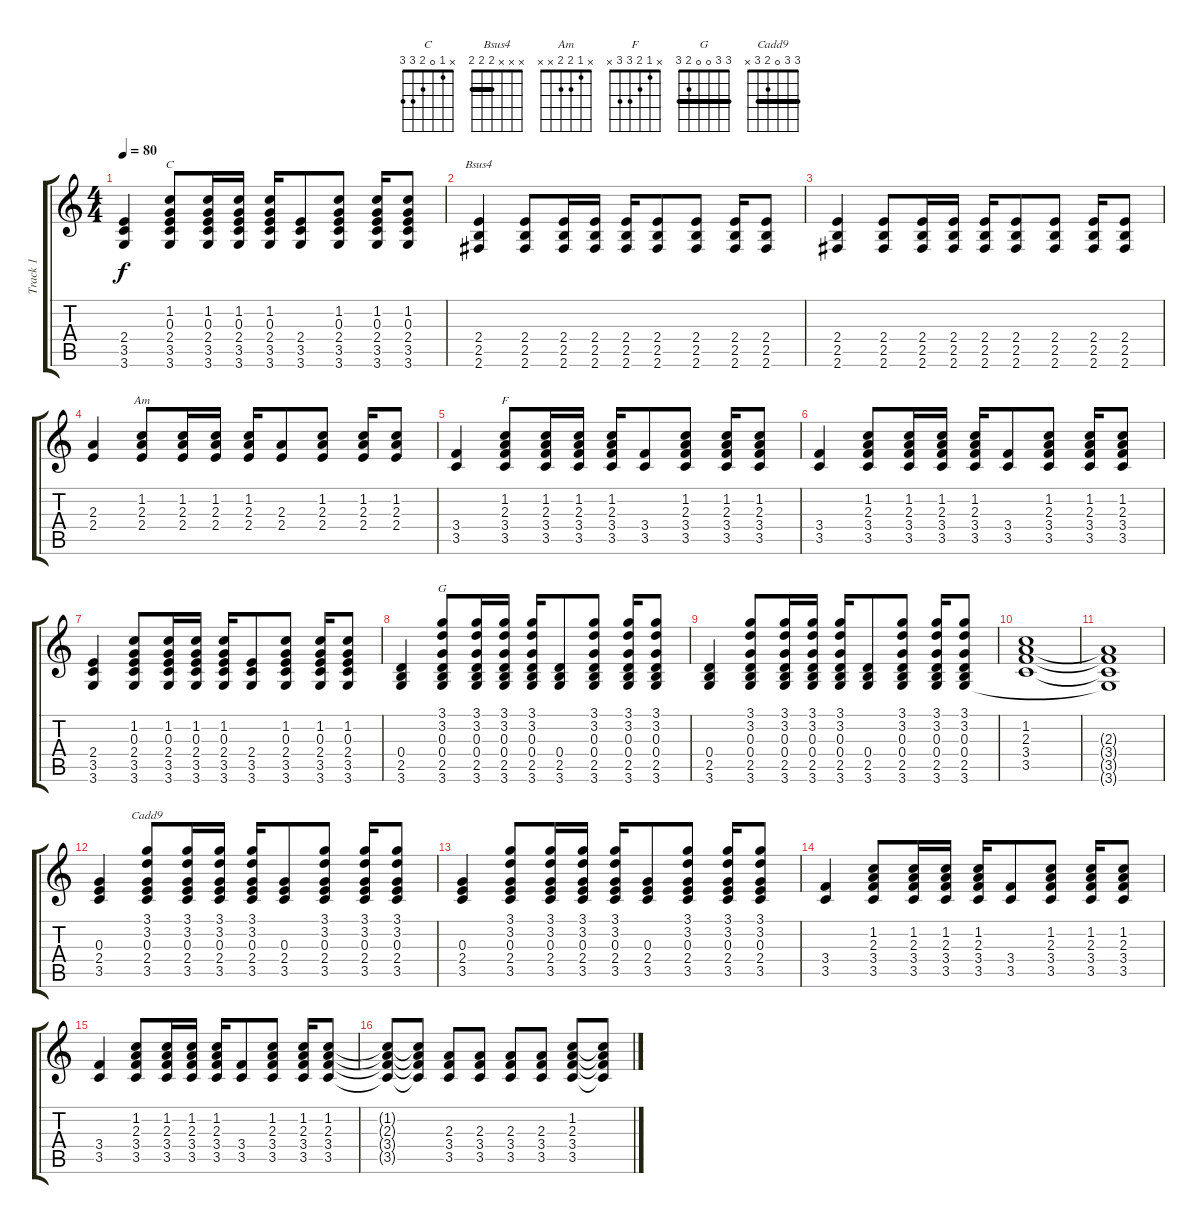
\track ("Track 1" "Track 1") {instrument acousticguitarsteel}
\staff {score tabs}
\tuning (E4 B3 G3 D3 A2 E2) {hide}
\chord ("C" x 1 0 2 3 3)
\chord ("Bsus4" x x x 2 2 2) {barre 2}
\chord ("Am" x 1 2 2 x x)
\chord ("F" x 1 2 3 3 x)
\chord ("G" 3 3 0 0 2 3) {barre 3}
\chord ("Cadd9" 3 3 0 2 3 x) {barre 3}
\ts (4 4)
\tempo 80
\clef g2
\ks c
(2.4 3.5 3.6).4{dy f} (1.2 0.3 2.4 3.5 3.6).8{ch "C"} (1.2 0.3 2.4 3.5 3.6).16 (1.2 0.3 2.4 3.5 3.6).16 (1.2 0.3 2.4 3.5 3.6).16 (2.4 3.5 3.6).8 (1.2 0.3 2.4 3.5 3.6).8 (1.2 0.3 2.4 3.5 3.6).16 (1.2 0.3 2.4 3.5 3.6).8 |
(2.4 2.5 2.6).4{ch "Bsus4"} (2.4 2.5 2.6).8 (2.4 2.5 2.6).16 (2.4 2.5 2.6).16 (2.4 2.5 2.6).16 (2.4 2.5 2.6).8 (2.4 2.5 2.6).8 (2.4 2.5 2.6).16 (2.4 2.5 2.6).8 |
(2.4 2.5 2.6).4 (2.4 2.5 2.6).8 (2.4 2.5 2.6).16 (2.4 2.5 2.6).16 (2.4 2.5 2.6).16 (2.4 2.5 2.6).8 (2.4 2.5 2.6).8 (2.4 2.5 2.6).16 (2.4 2.5 2.6).8 |
(2.3 2.4).4 (1.2 2.3 2.4).8{ch "Am"} (1.2 2.3 2.4).16 (1.2 2.3 2.4).16 (1.2 2.3 2.4).16 (2.3 2.4).8 (1.2 2.3 2.4).8 (1.2 2.3 2.4).16 (1.2 2.3 2.4).8 |
(3.4 3.5).4 (1.2 2.3 3.4 3.5).8{ch "F"} (1.2 2.3 3.4 3.5).16 (1.2 2.3 3.4 3.5).16 (1.2 2.3 3.4 3.5).16 (3.4 3.5).8 (1.2 2.3 3.4 3.5).8 (1.2 2.3 3.4 3.5).16 (1.2 2.3 3.4 3.5).8 |
(3.4 3.5).4 (1.2 2.3 3.4 3.5).8 (1.2 2.3 3.4 3.5).16 (1.2 2.3 3.4 3.5).16 (1.2 2.3 3.4 3.5).16 (3.4 3.5).8 (1.2 2.3 3.4 3.5).8 (1.2 2.3 3.4 3.5).16 (1.2 2.3 3.4 3.5).8 |
(2.4 3.5 3.6).4 (1.2 0.3 2.4 3.5 3.6).8 (1.2 0.3 2.4 3.5 3.6).16 (1.2 0.3 2.4 3.5 3.6).16 (1.2 0.3 2.4 3.5 3.6).16 (2.4 3.5 3.6).8 (1.2 0.3 2.4 3.5 3.6).8 (1.2 0.3 2.4 3.5 3.6).16 (1.2 0.3 2.4 3.5 3.6).8 |
(0.4 2.5 3.6).4 (3.1 3.2 0.3 0.4 2.5 3.6).8{ch "G"} (3.1 3.2 0.3 0.4 2.5 3.6).16 (3.1 3.2 0.3 0.4 2.5 3.6).16 (3.1 3.2 0.3 0.4 2.5 3.6).16 (0.4 2.5 3.6).8 (3.1 3.2 0.3 0.4 2.5 3.6).8 (3.1 3.2 0.3 0.4 2.5 3.6).16 (3.1 3.2 0.3 0.4 2.5 3.6).8 |
(0.4 2.5 3.6).4 (3.1 3.2 0.3 0.4 2.5 3.6).8 (3.1 3.2 0.3 0.4 2.5 3.6).16 (3.1 3.2 0.3 0.4 2.5 3.6).16 (3.1 3.2 0.3 0.4 2.5 3.6).16 (0.4 2.5 3.6).8 (3.1 3.2 0.3 0.4 2.5 3.6).8 (3.1 3.2 0.3 0.4 2.5 3.6).16 (3.1 3.2 0.3 0.4 2.5 3.6).8 |
(1.2 2.3 3.4 3.5).1 |
(2.3{t} 3.4{t} 3.5{t} 3.6{t}).1 |
(0.3 2.4 3.5).4 (3.1 3.2 0.3 2.4 3.5).8{ch "Cadd9"} (3.1 3.2 0.3 2.4 3.5).16 (3.1 3.2 0.3 2.4 3.5).16 (3.1 3.2 0.3 2.4 3.5).16 (0.3 2.4 3.5).8 (3.1 3.2 0.3 2.4 3.5).8 (3.1 3.2 0.3 2.4 3.5).16 (3.1 3.2 0.3 2.4 3.5).8 |
(0.3 2.4 3.5).4 (3.1 3.2 0.3 2.4 3.5).8 (3.1 3.2 0.3 2.4 3.5).16 (3.1 3.2 0.3 2.4 3.5).16 (3.1 3.2 0.3 2.4 3.5).16 (0.3 2.4 3.5).8 (3.1 3.2 0.3 2.4 3.5).8 (3.1 3.2 0.3 2.4 3.5).16 (3.1 3.2 0.3 2.4 3.5).8 |
(3.4 3.5).4 (1.2 2.3 3.4 3.5).8 (1.2 2.3 3.4 3.5).16 (1.2 2.3 3.4 3.5).16 (1.2 2.3 3.4 3.5).16 (3.4 3.5).8 (1.2 2.3 3.4 3.5).8 (1.2 2.3 3.4 3.5).16 (1.2 2.3 3.4 3.5).8 |
(3.4 3.5).4 (1.2 2.3 3.4 3.5).8 (1.2 2.3 3.4 3.5).16 (1.2 2.3 3.4 3.5).16 (1.2 2.3 3.4 3.5).16 (3.4 3.5).8 (1.2 2.3 3.4 3.5).8 (1.2 2.3 3.4 3.5).16 (1.2 2.3 3.4 3.5).8 |
(1.2{t} 2.3{t} 3.4{t} 3.5{t}).8 (1.2{t} 2.3{t} 3.4{t} 3.5{t}).8 (2.3 3.4 3.5).8 (2.3 3.4 3.5).8 (2.3 3.4 3.5).8 (2.3 3.4 3.5).8 (1.2 2.3 3.4 3.5).8 (1.2{t} 2.3{t} 3.4{t} 3.5{t}).8
